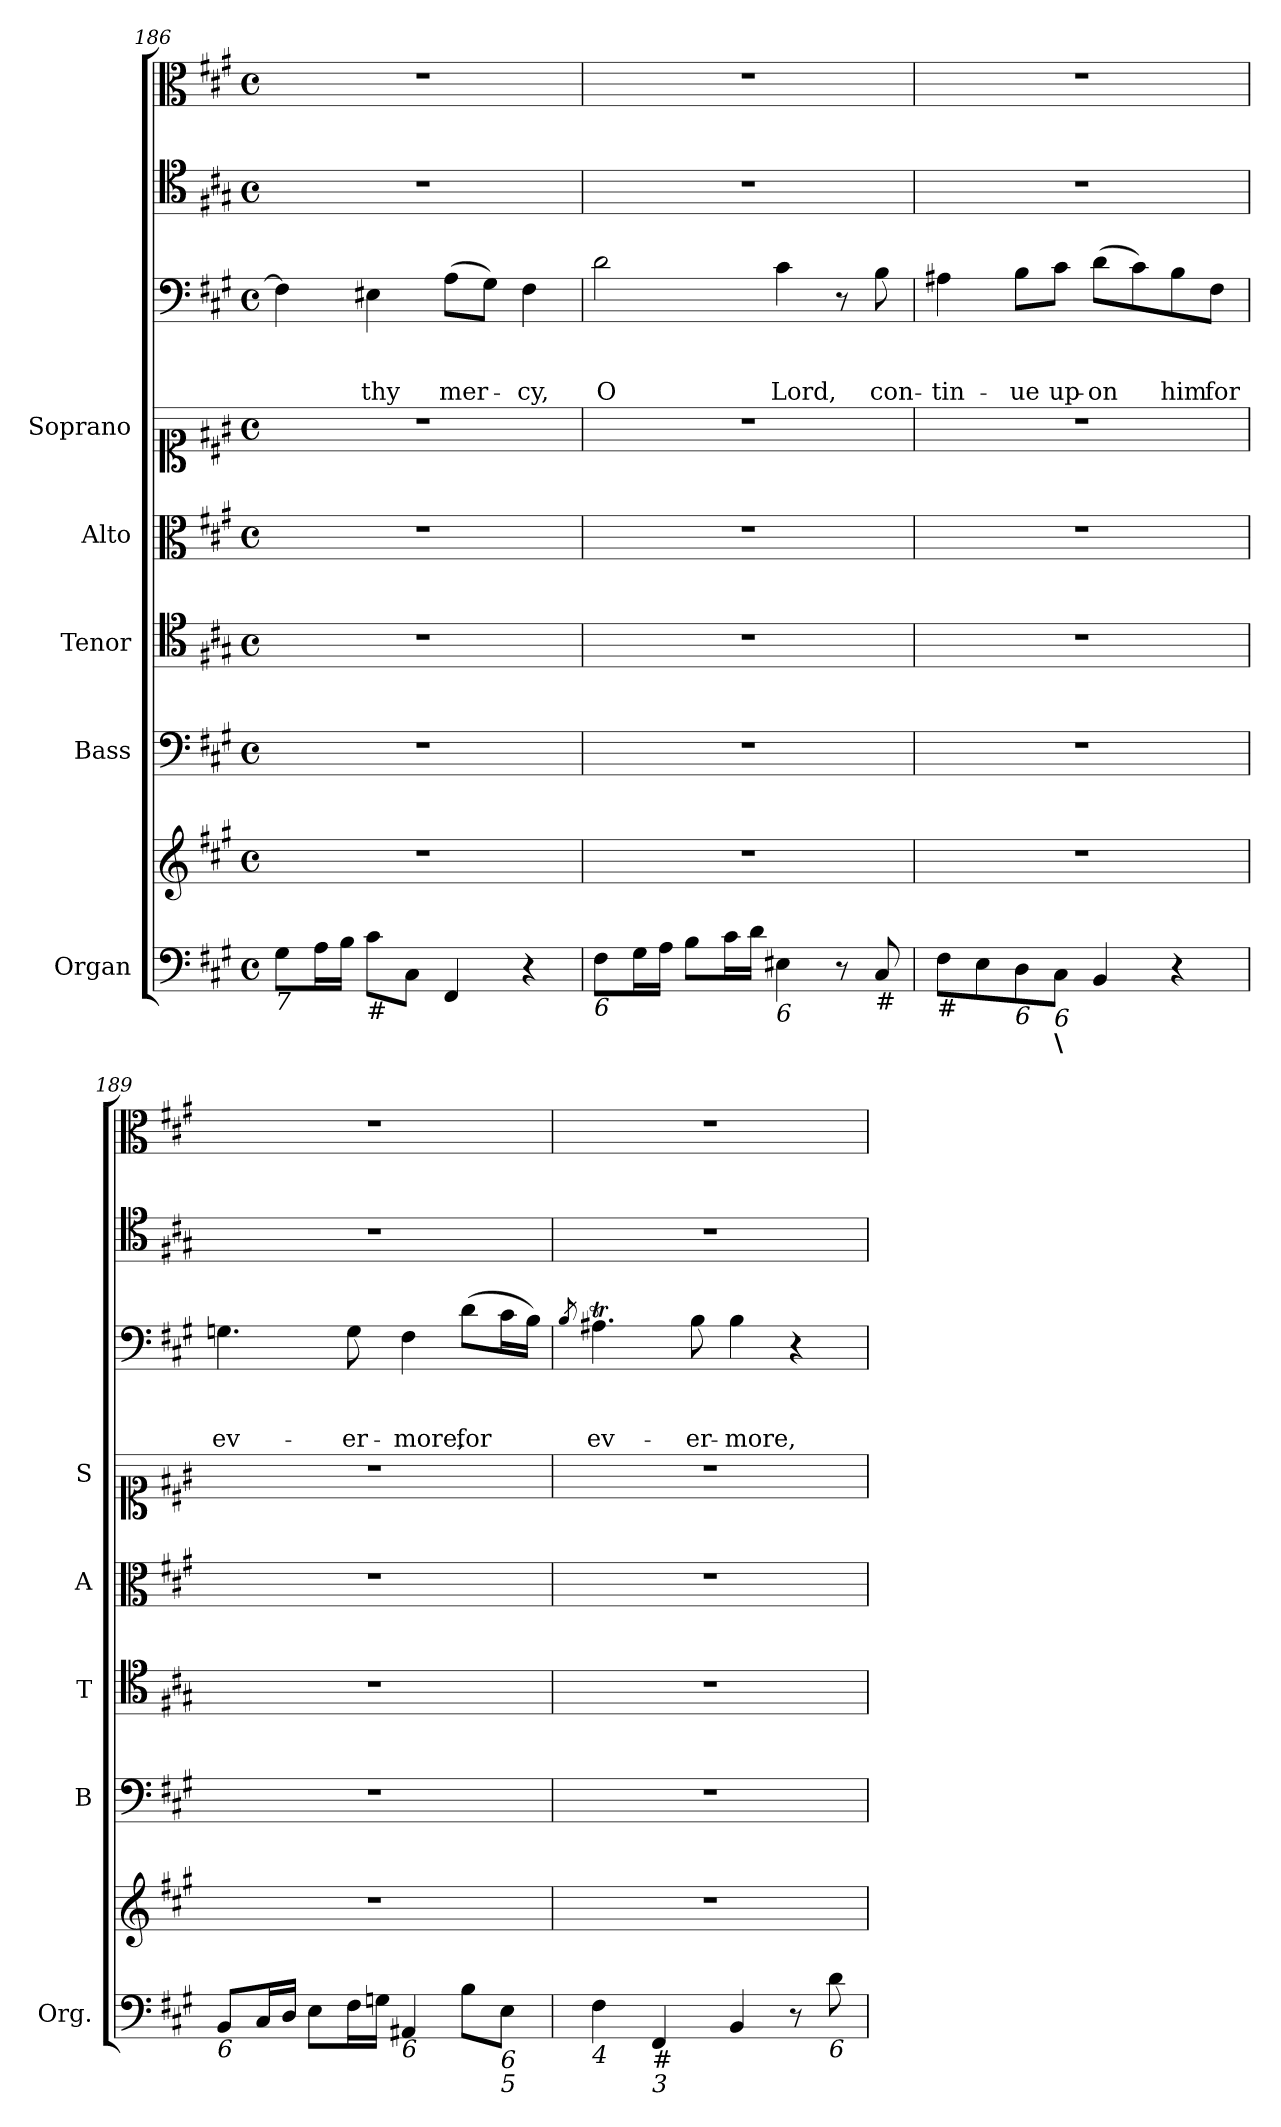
**kern	**kern	**kern	**kern	**kern	**kern	**kern	**text	**text	**text	**kern	**kern
*part8	*part8	*part7	*part6	*part5	*part4	*part3	*part3	*part3	*part3	*part2	*part1
*staff9	*staff8	*staff7	*staff6	*staff5	*staff4	*staff3	*staff3	*staff3	*staff3	*staff2	*staff1
*I"Organ	*	*I"Bass	*I"Tenor	*I"Alto	*I"Soprano	*	*	*	*	*	*
*I'Org.	*	*I'B	*I'T	*I'A	*I'S	*	*	*	*	*	*
*clefF4	*clefG2	*clefF4	*clefC4	*clefC3	*clefC1	*clefF4	*	*	*	*clefC4	*clefC3
*k[f#c#g#]	*k[f#c#g#]	*k[f#c#g#]	*k[f#c#g#]	*k[f#c#g#]	*k[f#c#g#]	*k[f#c#g#]	*	*	*	*k[f#c#g#]	*k[f#c#g#]
*f#:	*f#:	*f#:	*f#:	*f#:	*f#:	*f#:	*	*	*	*f#:	*f#:
*M4/4	*M4/4	*M4/4	*M4/4	*M4/4	*M4/4	*M4/4	*	*	*	*M4/4	*M4/4
*met(c)	*met(c)	*met(c)	*met(c)	*met(c)	*met(c)	*met(c)	*	*	*	*met(c)	*met(c)
=186	=186	=186	=186	=186	=186	=186	=186	=186	=186	=186	=186
!LO:TX:b:i:t=7	!	!	!	!	!	!	!	!	!	!	!
8G#\L	1r	1r	1r	1r	1r	4F#\]	.	.	.	1r	1r
16A\L	.	.	.	.	.	.	.	.	.	.	.
16B\JJ	.	.	.	.	.	.	.	.	.	.	.
!LO:TX:b:t=#	!	!	!	!	!	!	!	!	!	!	!
!	!	!	!	!	!	!	!	!	!LO:LY:b	!	!
8c#\L	.	.	.	.	.	4E#X\	.	.	thy	.	.
8C#\J	.	.	.	.	.	.	.	.	.	.	.
!	!	!	!	!	!	!	!	!	!LO:LY:b	!	!
4FF#/	.	.	.	.	.	(>8A\L	.	.	mer-	.	.
.	.	.	.	.	.	8G#\J)	.	.	.	.	.
!	!	!	!	!	!	!	!	!	!LO:LY:b	!	!
4r	.	.	.	.	.	4F#\	.	.	-cy,	.	.
=187	=187	=187	=187	=187	=187	=187	=187	=187	=187	=187	=187
!LO:TX:b:i:t=6	!	!	!	!	!	!	!	!	!	!	!
!	!	!	!	!	!	!	!	!	!LO:LY:b	!	!
8F#\L	1r	1r	1r	1r	1r	2d\	.	.	O	1r	1r
16G#\L	.	.	.	.	.	.	.	.	.	.	.
16A\JJ	.	.	.	.	.	.	.	.	.	.	.
8B\L	.	.	.	.	.	.	.	.	.	.	.
16c#\L	.	.	.	.	.	.	.	.	.	.	.
16d\JJ	.	.	.	.	.	.	.	.	.	.	.
!LO:TX:b:i:t=6	!	!	!	!	!	!	!	!	!	!	!
!	!	!	!	!	!	!	!	!	!LO:LY:b	!	!
4E#X\	.	.	.	.	.	4c#\	.	.	Lord,	.	.
8r	.	.	.	.	.	8r	.	.	.	.	.
!LO:TX:b:t=#	!	!	!	!	!	!	!	!	!	!	!
!	!	!	!	!	!	!	!	!	!LO:LY:b	!	!
8C#/	.	.	.	.	.	8B\	.	.	con-	.	.
=188	=188	=188	=188	=188	=188	=188	=188	=188	=188	=188	=188
!LO:TX:b:t=#	!	!	!	!	!	!	!	!	!	!	!
!	!	!	!	!	!	!	!	!	!LO:LY:b	!	!
8F#\L	1r	1r	1r	1r	1r	4A#X\	.	.	-tin-	1r	1r
8E\	.	.	.	.	.	.	.	.	.	.	.
!LO:TX:b:i:t=6	!	!	!	!	!	!	!	!	!	!	!
!	!	!	!	!	!	!	!	!	!LO:LY:b	!	!
8D\	.	.	.	.	.	8B\L	.	.	-ue	.	.
!LO:TX:b:i:t=6	!	!	!	!	!	!	!	!	!	!	!
!LO:TX:b:B:t=\	!	!	!	!	!	!	!	!	!	!	!
!	!	!	!	!	!	!	!	!	!LO:LY:b	!	!
8C#\J	.	.	.	.	.	8c#\J	.	.	up-	.	.
!	!	!	!	!	!	!	!	!	!LO:LY:b	!	!
4BB/	.	.	.	.	.	(>8d\L	.	.	-on	.	.
.	.	.	.	.	.	8c#\)	.	.	.	.	.
!	!	!	!	!	!	!	!	!	!LO:LY:b	!	!
4r	.	.	.	.	.	8B\	.	.	him	.	.
!	!	!	!	!	!	!	!	!	!LO:LY:b	!	!
.	.	.	.	.	.	8F#\J	.	.	for	.	.
!!LO:LB:g=z
=189	=189	=189	=189	=189	=189	=189	=189	=189	=189	=189	=189
!LO:TX:b:i:t=6	!	!	!	!	!	!	!	!	!	!	!
!	!	!	!	!	!	!	!	!	!LO:LY:b	!	!
8BB/L	1r	1r	1r	1r	1r	4.Gn\	.	.	ev-	1r	1r
16C#/L	.	.	.	.	.	.	.	.	.	.	.
16D/JJ	.	.	.	.	.	.	.	.	.	.	.
8E\L	.	.	.	.	.	.	.	.	.	.	.
!	!	!	!	!	!	!	!	!	!LO:LY:b	!	!
16F#\L	.	.	.	.	.	8G\	.	.	-er-	.	.
16Gn\JJ	.	.	.	.	.	.	.	.	.	.	.
!LO:TX:b:i:t=6	!	!	!	!	!	!	!	!	!	!	!
!	!	!	!	!	!	!	!	!	!LO:LY:b	!	!
4AA#X/	.	.	.	.	.	4F#\	.	.	-more,	.	.
!	!	!	!	!	!	!	!	!	!LO:LY:b	!	!
8B\L	.	.	.	.	.	(>8d\L	.	.	for	.	.
!LO:TX:b:i:t=6	!	!	!	!	!	!	!	!	!	!	!
!LO:TX:b:i:t=5	!	!	!	!	!	!	!	!	!	!	!
8E\J	.	.	.	.	.	16c#\L	.	.	.	.	.
.	.	.	.	.	.	16B\JJ)	.	.	.	.	.
=190	=190	=190	=190	=190	=190	=190	=190	=190	=190	=190	=190
.	.	.	.	.	.	8qB/	.	.	.	.	.
!LO:TX:b:i:t=4	!	!	!	!	!	!	!	!	!	!	!
!	!	!	!	!	!	!	!	!	!LO:LY:b	!	!
4F#\	1r	1r	1r	1r	1r	4.A#Xt\	.	.	ev-	1r	1r
!LO:TX:b:t=#	!	!	!	!	!	!	!	!	!	!	!
!LO:TX:b:i:t=3	!	!	!	!	!	!	!	!	!	!	!
4FF#/	.	.	.	.	.	.	.	.	.	.	.
!	!	!	!	!	!	!	!	!	!LO:LY:b	!	!
.	.	.	.	.	.	8B\	.	.	-er-	.	.
!	!	!	!	!	!	!	!	!	!LO:LY:b	!	!
4BB/	.	.	.	.	.	4B\	.	.	-more,	.	.
8r	.	.	.	.	.	4r	.	.	.	.	.
!LO:TX:b:i:t=6	!	!	!	!	!	!	!	!	!	!	!
8d\	.	.	.	.	.	.	.	.	.	.	.
=	=	=	=	=	=	=	=	=	=	=	=
*-	*-	*-	*-	*-	*-	*-	*-	*-	*-	*-	*-
